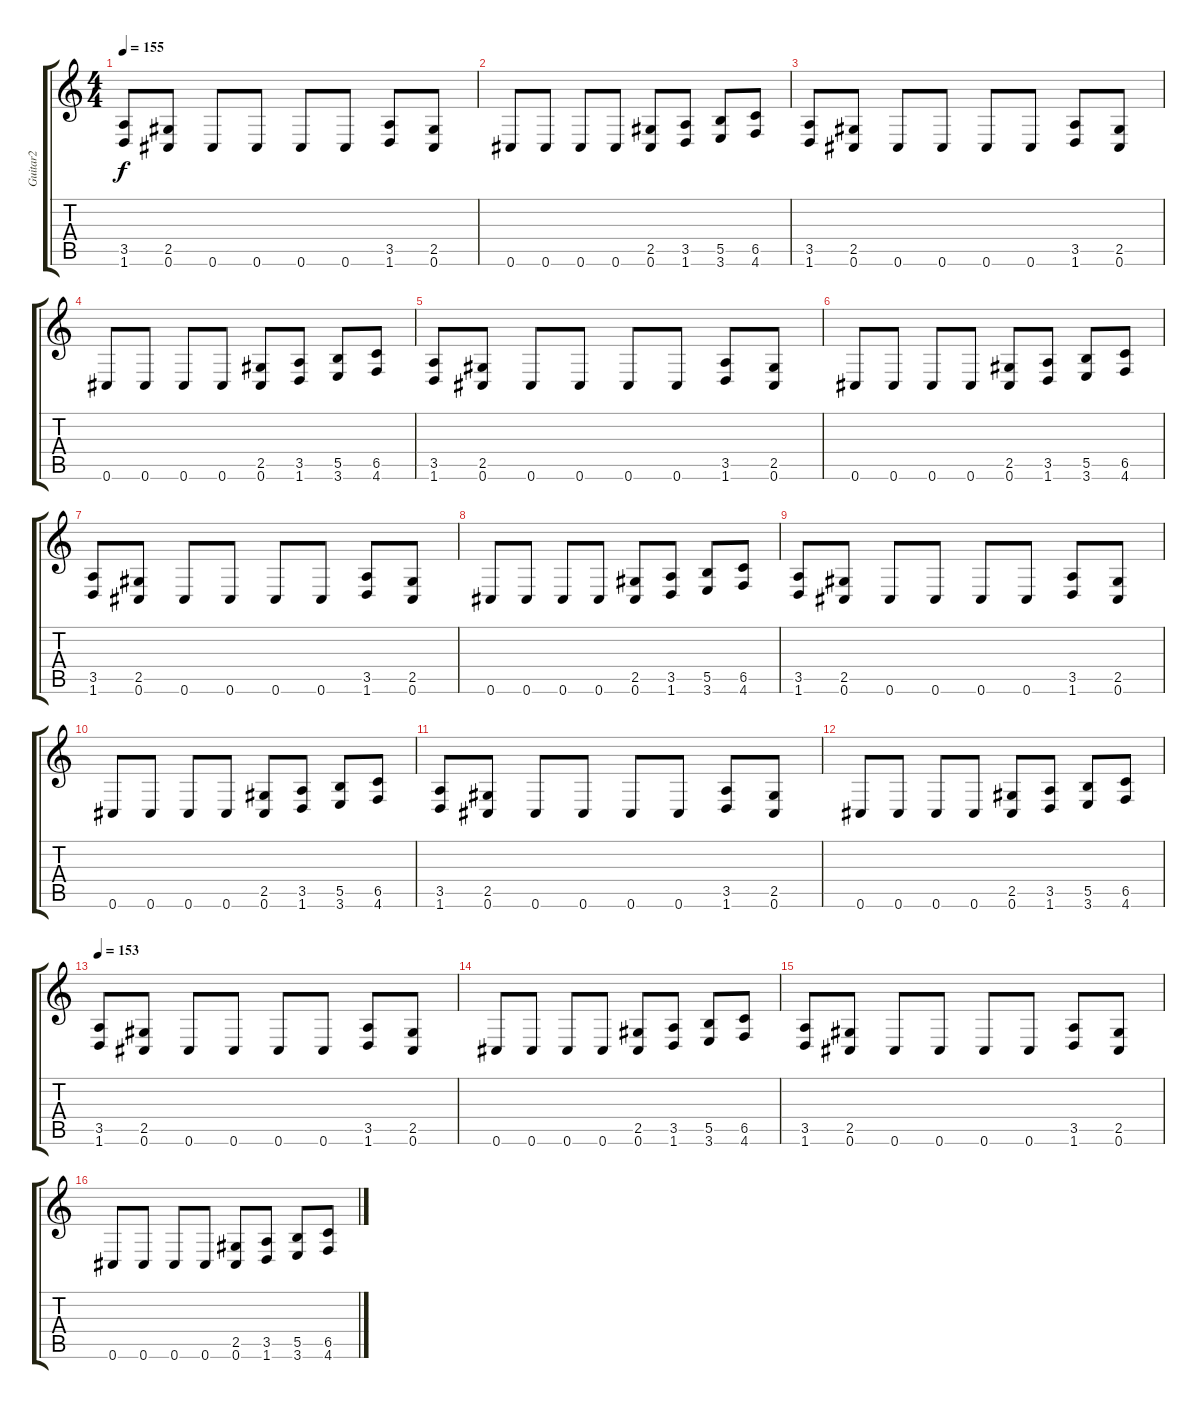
\track ("Guitar2" "Guitar2") {instrument distortionguitar}
\staff {score tabs}
\tuning (Db4 Ab3 E3 B2 Gb2 Db2) {hide}
\ts (4 4)
\tempo 155
\clef g2
\ks c
(3.5 1.6).8{dy f} (2.5 0.6).8 0.6.8 0.6.8 0.6.8 0.6.8 (3.5 1.6).8 (2.5 0.6).8 |
0.6.8 0.6.8 0.6.8 0.6.8 (2.5 0.6).8 (3.5 1.6).8 (5.5 3.6).8 (6.5 4.6).8 |
(3.5 1.6).8 (2.5 0.6).8 0.6.8 0.6.8 0.6.8 0.6.8 (3.5 1.6).8 (2.5 0.6).8 |
0.6.8 0.6.8 0.6.8 0.6.8 (2.5 0.6).8 (3.5 1.6).8 (5.5 3.6).8 (6.5 4.6).8 |
(3.5 1.6).8 (2.5 0.6).8 0.6.8 0.6.8 0.6.8 0.6.8 (3.5 1.6).8 (2.5 0.6).8 |
0.6.8 0.6.8 0.6.8 0.6.8 (2.5 0.6).8 (3.5 1.6).8 (5.5 3.6).8 (6.5 4.6).8 |
(3.5 1.6).8 (2.5 0.6).8 0.6.8 0.6.8 0.6.8 0.6.8 (3.5 1.6).8 (2.5 0.6).8 |
0.6.8 0.6.8 0.6.8 0.6.8 (2.5 0.6).8 (3.5 1.6).8 (5.5 3.6).8 (6.5 4.6).8 |
(3.5 1.6).8 (2.5 0.6).8 0.6.8 0.6.8 0.6.8 0.6.8 (3.5 1.6).8 (2.5 0.6).8 |
0.6.8 0.6.8 0.6.8 0.6.8 (2.5 0.6).8 (3.5 1.6).8 (5.5 3.6).8 (6.5 4.6).8 |
(3.5 1.6).8 (2.5 0.6).8 0.6.8 0.6.8 0.6.8 0.6.8 (3.5 1.6).8 (2.5 0.6).8 |
0.6.8 0.6.8 0.6.8 0.6.8 (2.5 0.6).8 (3.5 1.6).8 (5.5 3.6).8 (6.5 4.6).8 |
\tempo 153
(3.5 1.6).8 (2.5 0.6).8 0.6.8 0.6.8 0.6.8 0.6.8 (3.5 1.6).8 (2.5 0.6).8 |
0.6.8 0.6.8 0.6.8 0.6.8 (2.5 0.6).8 (3.5 1.6).8 (5.5 3.6).8 (6.5 4.6).8 |
(3.5 1.6).8 (2.5 0.6).8 0.6.8 0.6.8 0.6.8 0.6.8 (3.5 1.6).8 (2.5 0.6).8 |
0.6.8 0.6.8 0.6.8 0.6.8 (2.5 0.6).8 (3.5 1.6).8 (5.5 3.6).8 (6.5 4.6).8
